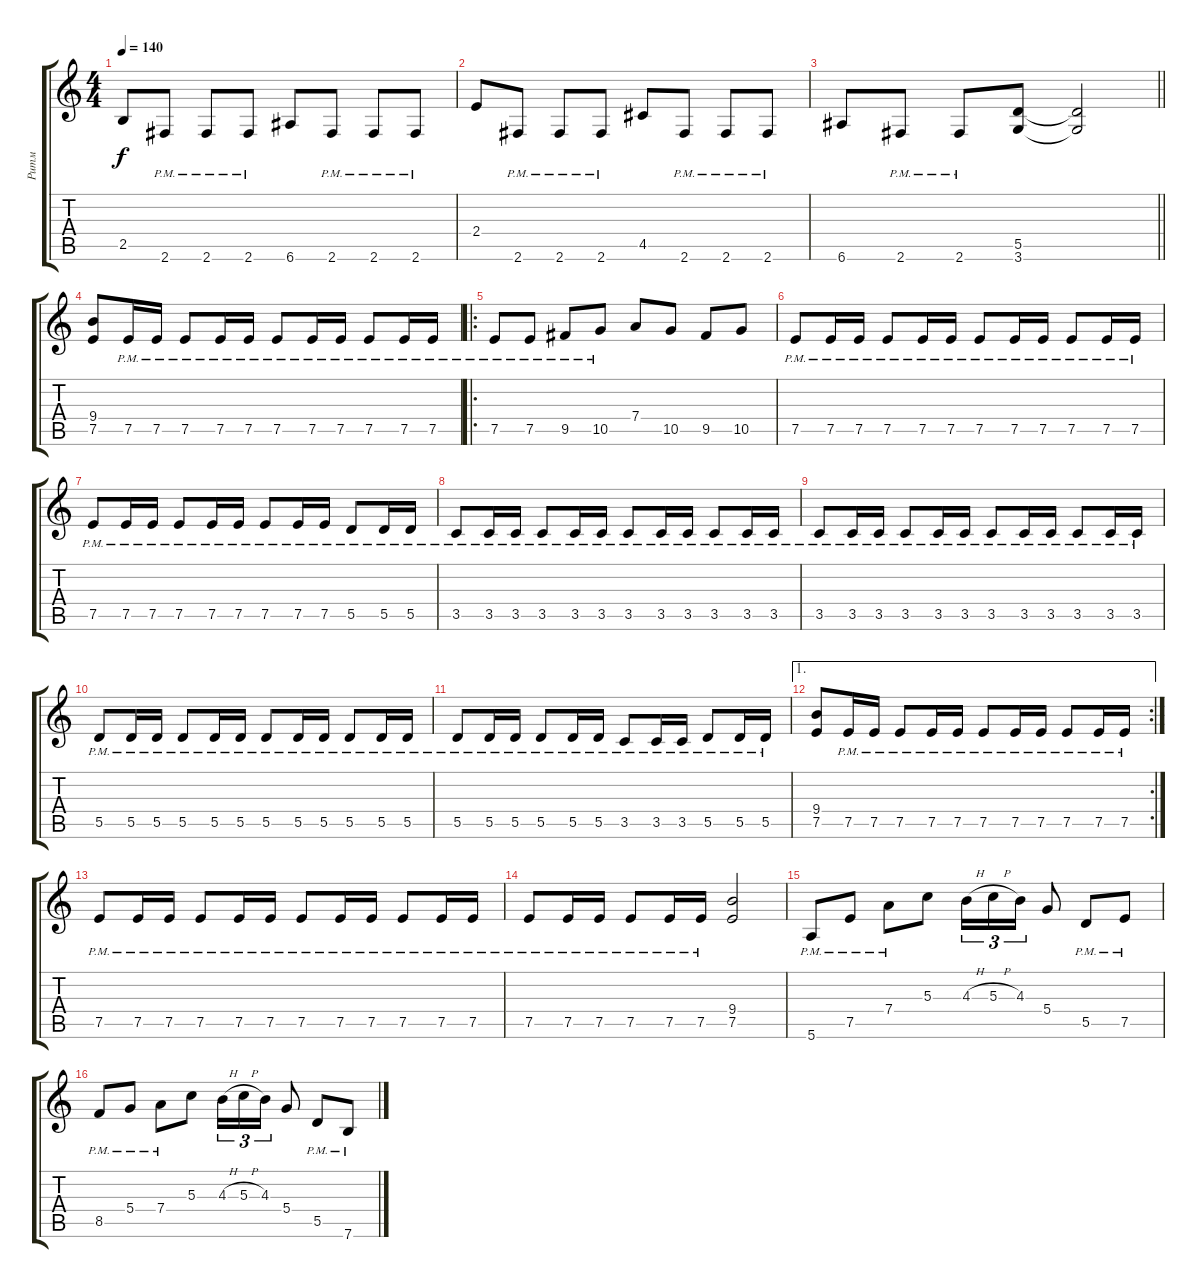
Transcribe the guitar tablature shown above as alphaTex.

\track ("Ритм" "Ритм") {instrument distortionguitar}
\staff {score tabs}
\tuning (E4 B3 G3 D3 A2 E2) {hide}
\ts (4 4)
\tempo 140
\clef g2
\ks c
2.5.8{dy f} 2.6{pm}.8 2.6{pm}.8 2.6{pm}.8 6.6.8 2.6{pm}.8 2.6{pm}.8 2.6{pm}.8 |
2.4.8 2.6{pm}.8 2.6{pm}.8 2.6{pm}.8 4.5.8 2.6{pm}.8 2.6{pm}.8 2.6{pm}.8 |
\barLineRight lightlight
6.6.8 2.6{pm}.8 2.6{pm}.8 (5.5 3.6).8 (5.5{t} 3.6{t}).2 |
(9.4 7.5).8 7.5{pm}.16 7.5{pm}.16 7.5{pm}.8 7.5{pm}.16 7.5{pm}.16 7.5{pm}.8 7.5{pm}.16 7.5{pm}.16 7.5{pm}.8 7.5{pm}.16 7.5{pm}.16 |
\ro
7.5{pm}.8 7.5{pm}.8 9.5{pm}.8 10.5{pm}.8 7.4.8 10.5.8 9.5.8 10.5.8 |
7.5{pm}.8 7.5{pm}.16 7.5{pm}.16 7.5{pm}.8 7.5{pm}.16 7.5{pm}.16 7.5{pm}.8 7.5{pm}.16 7.5{pm}.16 7.5{pm}.8 7.5{pm}.16 7.5{pm}.16 |
7.5{pm}.8 7.5{pm}.16 7.5{pm}.16 7.5{pm}.8 7.5{pm}.16 7.5{pm}.16 7.5{pm}.8 7.5{pm}.16 7.5{pm}.16 5.5{pm}.8 5.5{pm}.16 5.5{pm}.16 |
3.5{pm}.8 3.5{pm}.16 3.5{pm}.16 3.5{pm}.8 3.5{pm}.16 3.5{pm}.16 3.5{pm}.8 3.5{pm}.16 3.5{pm}.16 3.5{pm}.8 3.5{pm}.16 3.5{pm}.16 |
3.5{pm}.8 3.5{pm}.16 3.5{pm}.16 3.5{pm}.8 3.5{pm}.16 3.5{pm}.16 3.5{pm}.8 3.5{pm}.16 3.5{pm}.16 3.5{pm}.8 3.5{pm}.16 3.5{pm}.16 |
5.5{pm}.8 5.5{pm}.16 5.5{pm}.16 5.5{pm}.8 5.5{pm}.16 5.5{pm}.16 5.5{pm}.8 5.5{pm}.16 5.5{pm}.16 5.5{pm}.8 5.5{pm}.16 5.5{pm}.16 |
5.5{pm}.8 5.5{pm}.16 5.5{pm}.16 5.5{pm}.8 5.5{pm}.16 5.5{pm}.16 3.5{pm}.8 3.5{pm}.16 3.5{pm}.16 5.5{pm}.8 5.5{pm}.16 5.5{pm}.16 |
\ae 1
\rc 2
(9.4 7.5).8 7.5{pm}.16 7.5{pm}.16 7.5{pm}.8 7.5{pm}.16 7.5{pm}.16 7.5{pm}.8 7.5{pm}.16 7.5{pm}.16 7.5{pm}.8 7.5{pm}.16 7.5{pm}.16 |
7.5{pm}.8 7.5{pm}.16 7.5{pm}.16 7.5{pm}.8 7.5{pm}.16 7.5{pm}.16 7.5{pm}.8 7.5{pm}.16 7.5{pm}.16 7.5{pm}.8 7.5{pm}.16 7.5{pm}.16 |
7.5{pm}.8 7.5{pm}.16 7.5{pm}.16 7.5{pm}.8 7.5{pm}.16 7.5{pm}.16 (9.4 7.5).2 |
5.6{pm}.8 7.5{pm}.8 7.4{pm}.8 5.3.8 4.3{h}.16{tu (3 2)} 5.3{h}.16{tu (3 2)} 4.3.16{tu (3 2)} 5.4.8 5.5{pm}.8 7.5{pm}.8 |
8.5{pm}.8 5.4{pm}.8 7.4{pm}.8 5.3.8 4.3{h}.16{tu (3 2)} 5.3{h}.16{tu (3 2)} 4.3.16{tu (3 2)} 5.4.8 5.5{pm}.8 7.6{pm}.8
